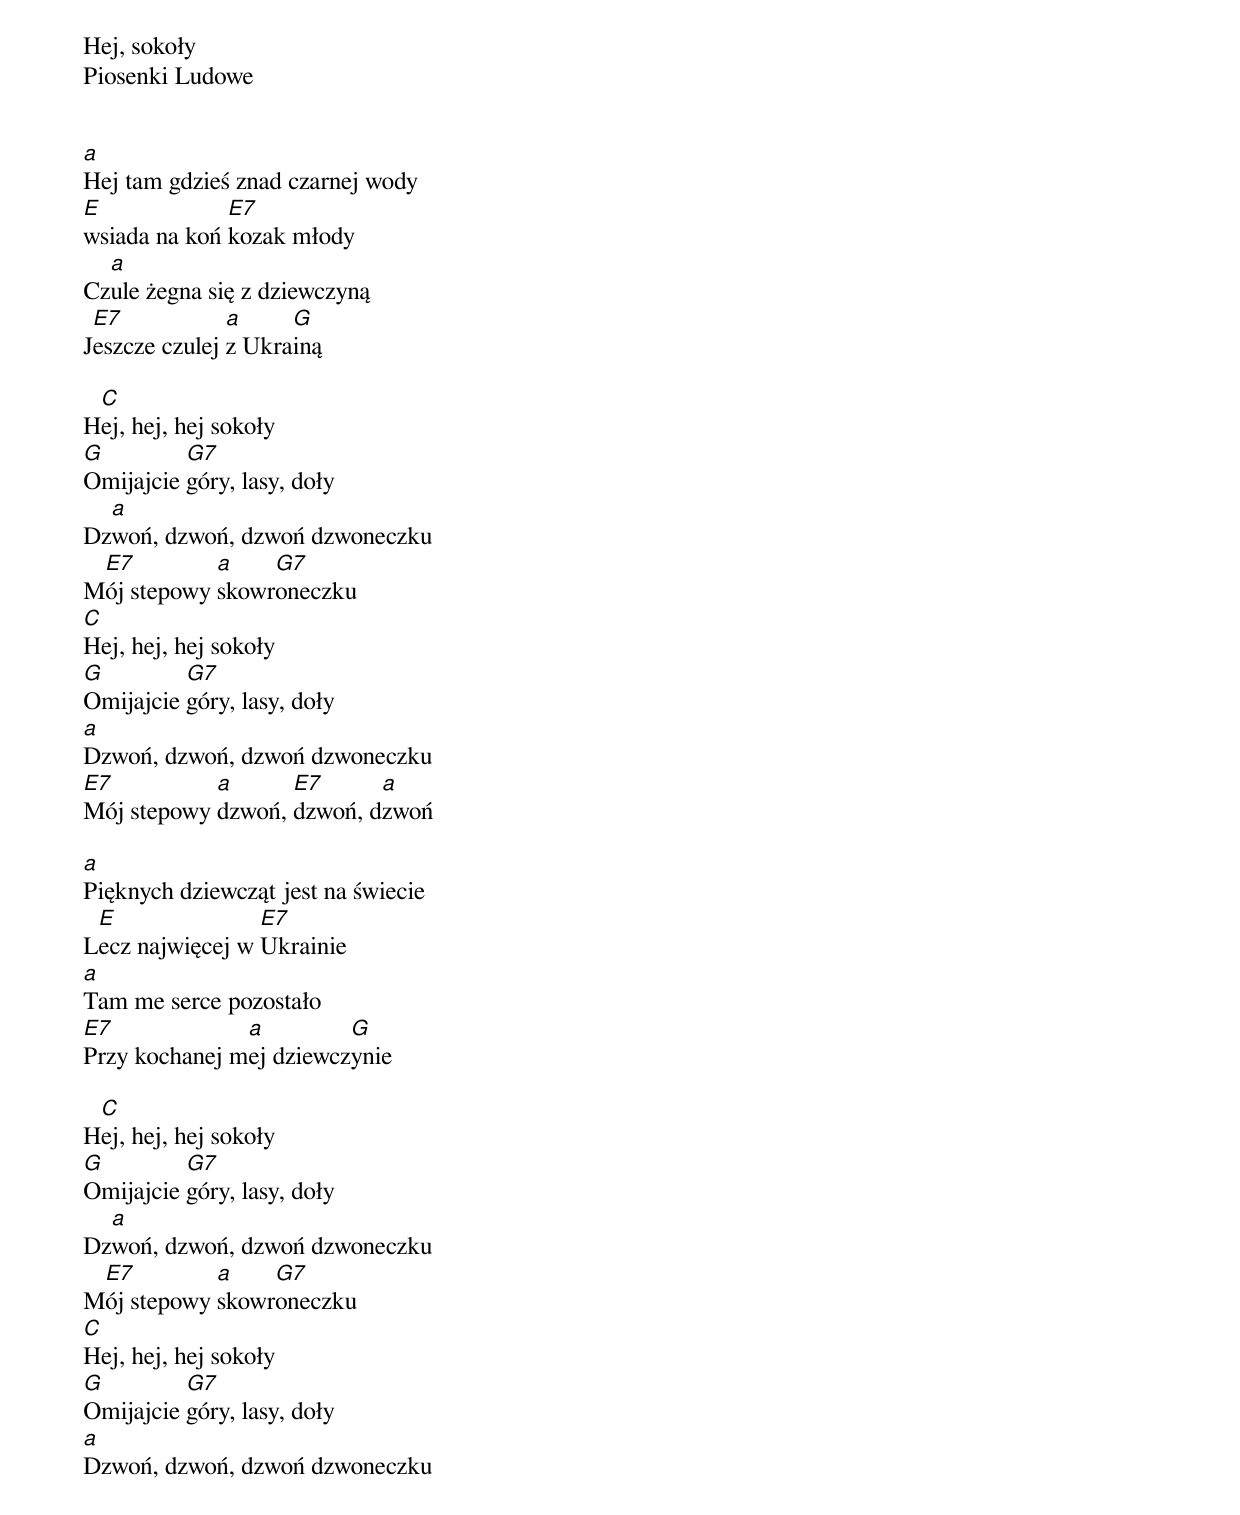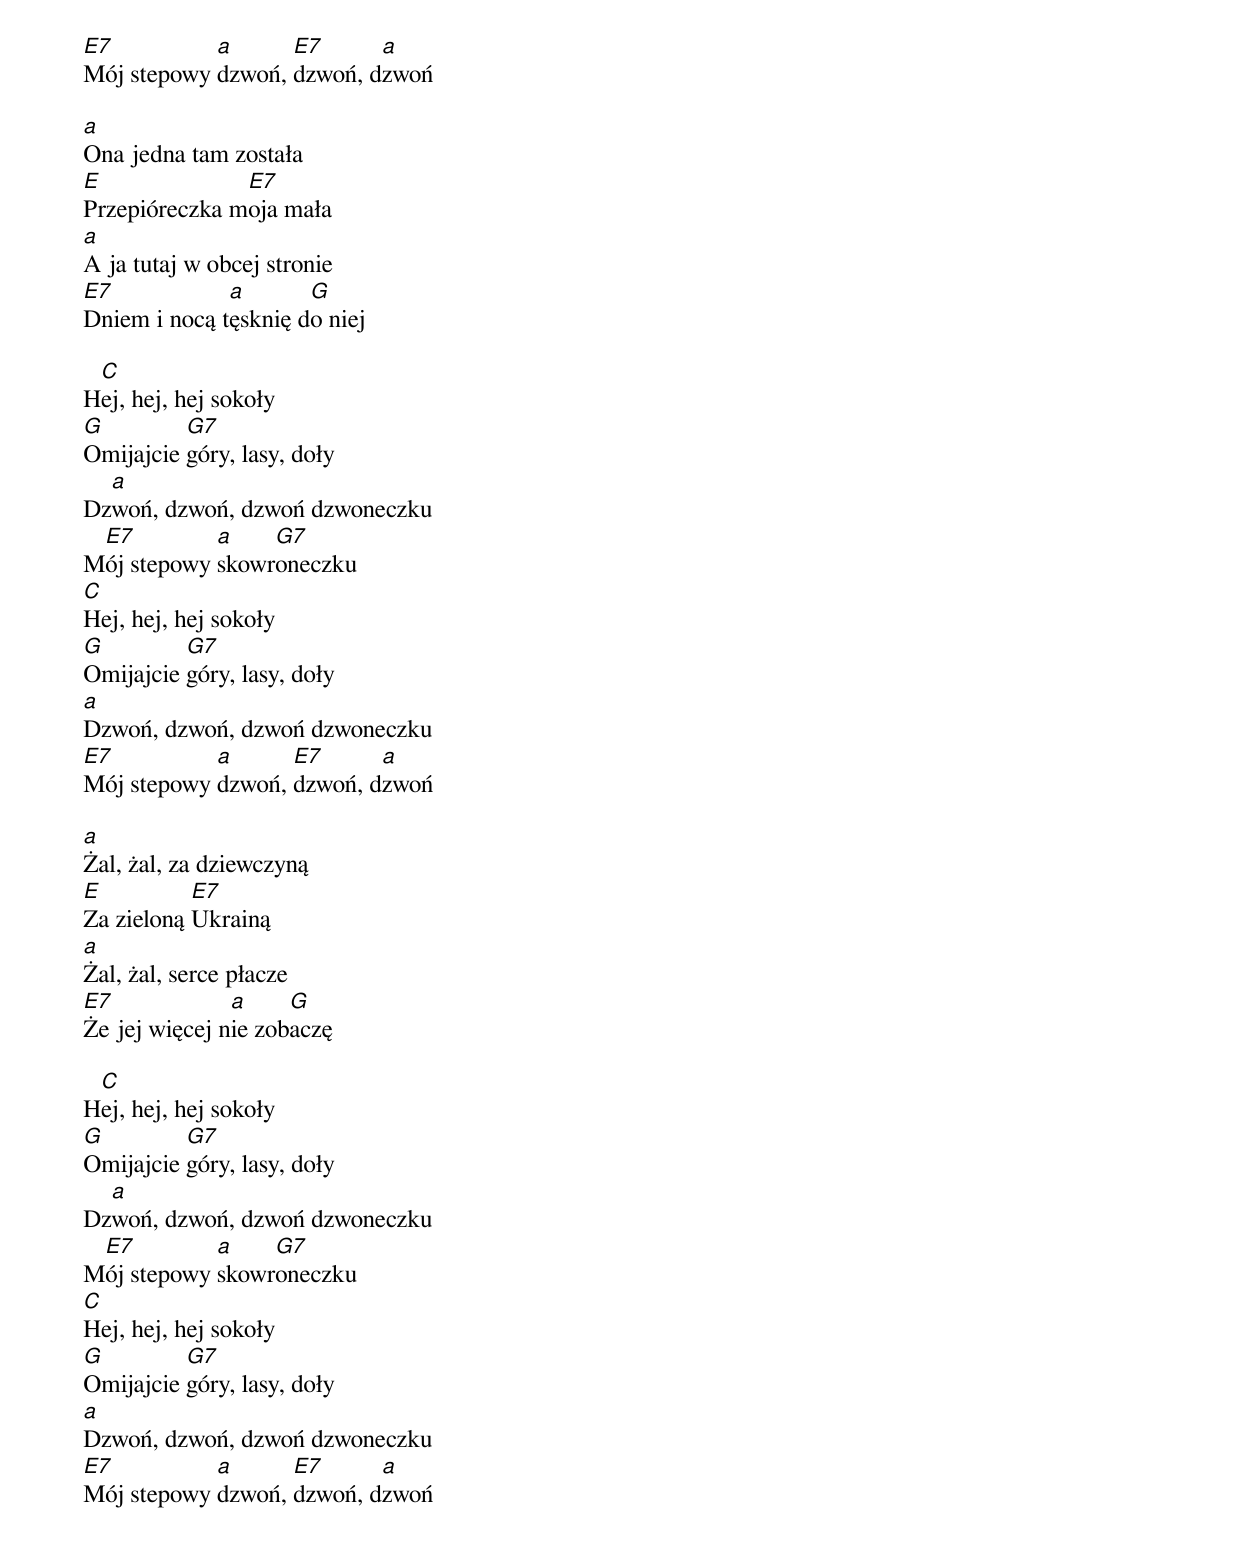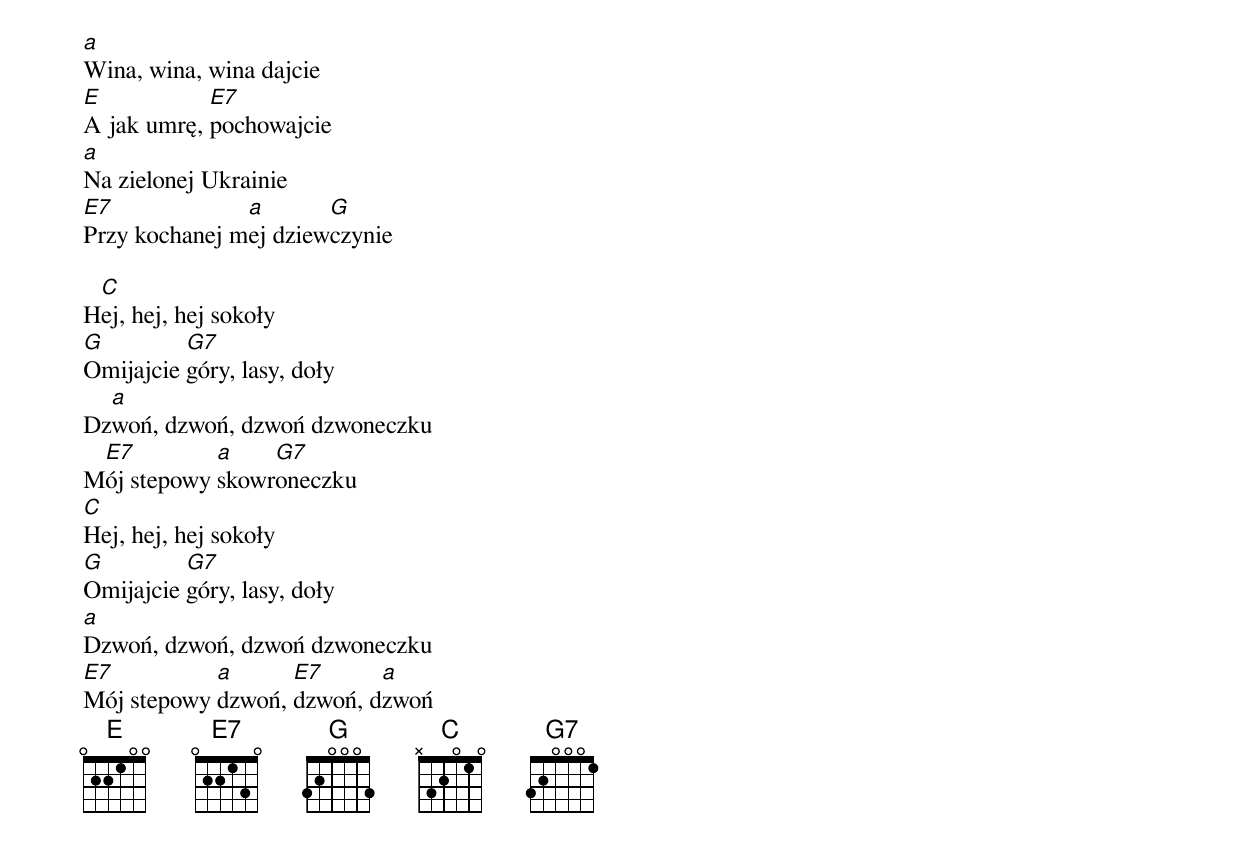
Hej, sokoły
Piosenki Ludowe


[a]Hej tam gdzieś znad czarnej wody
[E]wsiada na koń [E7]kozak młody
Cz[a]ule żegna się z dziewczyną
J[E7]eszcze czulej [a]z Ukra[G]iną

H[C]ej, hej, hej sokoły
[G]Omijajcie [G7]góry, lasy, doły
Dz[a]woń, dzwoń, dzwoń dzwoneczku
M[E7]ój stepowy [a]skowr[G7]oneczku
[C]Hej, hej, hej sokoły
[G]Omijajcie [G7]góry, lasy, doły
[a]Dzwoń, dzwoń, dzwoń dzwoneczku
[E7]Mój stepowy [a]dzwoń, [E7]dzwoń, d[a]zwoń

[a]Pięknych dziewcząt jest na świecie
L[E]ecz najwięcej w [E7]Ukrainie
[a]Tam me serce pozostało
[E7]Przy kochanej m[a]ej dziewcz[G]ynie

H[C]ej, hej, hej sokoły
[G]Omijajcie [G7]góry, lasy, doły
Dz[a]woń, dzwoń, dzwoń dzwoneczku
M[E7]ój stepowy [a]skowr[G7]oneczku
[C]Hej, hej, hej sokoły
[G]Omijajcie [G7]góry, lasy, doły
[a]Dzwoń, dzwoń, dzwoń dzwoneczku
[E7]Mój stepowy [a]dzwoń, [E7]dzwoń, d[a]zwoń

[a]Ona jedna tam została
[E]Przepióreczka m[E7]oja mała
[a]A ja tutaj w obcej stronie
[E7]Dniem i nocą t[a]ęsknię d[G]o niej

H[C]ej, hej, hej sokoły
[G]Omijajcie [G7]góry, lasy, doły
Dz[a]woń, dzwoń, dzwoń dzwoneczku
M[E7]ój stepowy [a]skowr[G7]oneczku
[C]Hej, hej, hej sokoły
[G]Omijajcie [G7]góry, lasy, doły
[a]Dzwoń, dzwoń, dzwoń dzwoneczku
[E7]Mój stepowy [a]dzwoń, [E7]dzwoń, d[a]zwoń

[a]Żal, żal, za dziewczyną
[E]Za zieloną [E7]Ukrainą
[a]Żal, żal, serce płacze
[E7]Że jej więcej n[a]ie zob[G]aczę

H[C]ej, hej, hej sokoły
[G]Omijajcie [G7]góry, lasy, doły
Dz[a]woń, dzwoń, dzwoń dzwoneczku
M[E7]ój stepowy [a]skowr[G7]oneczku
[C]Hej, hej, hej sokoły
[G]Omijajcie [G7]góry, lasy, doły
[a]Dzwoń, dzwoń, dzwoń dzwoneczku
[E7]Mój stepowy [a]dzwoń, [E7]dzwoń, d[a]zwoń

[a]Wina, wina, wina dajcie
[E]A jak umrę, [E7]pochowajcie
[a]Na zielonej Ukrainie
[E7]Przy kochanej m[a]ej dziew[G]czynie

H[C]ej, hej, hej sokoły
[G]Omijajcie [G7]góry, lasy, doły
Dz[a]woń, dzwoń, dzwoń dzwoneczku
M[E7]ój stepowy [a]skowr[G7]oneczku
[C]Hej, hej, hej sokoły
[G]Omijajcie [G7]góry, lasy, doły
[a]Dzwoń, dzwoń, dzwoń dzwoneczku
[E7]Mój stepowy [a]dzwoń, [E7]dzwoń, d[a]zwoń
